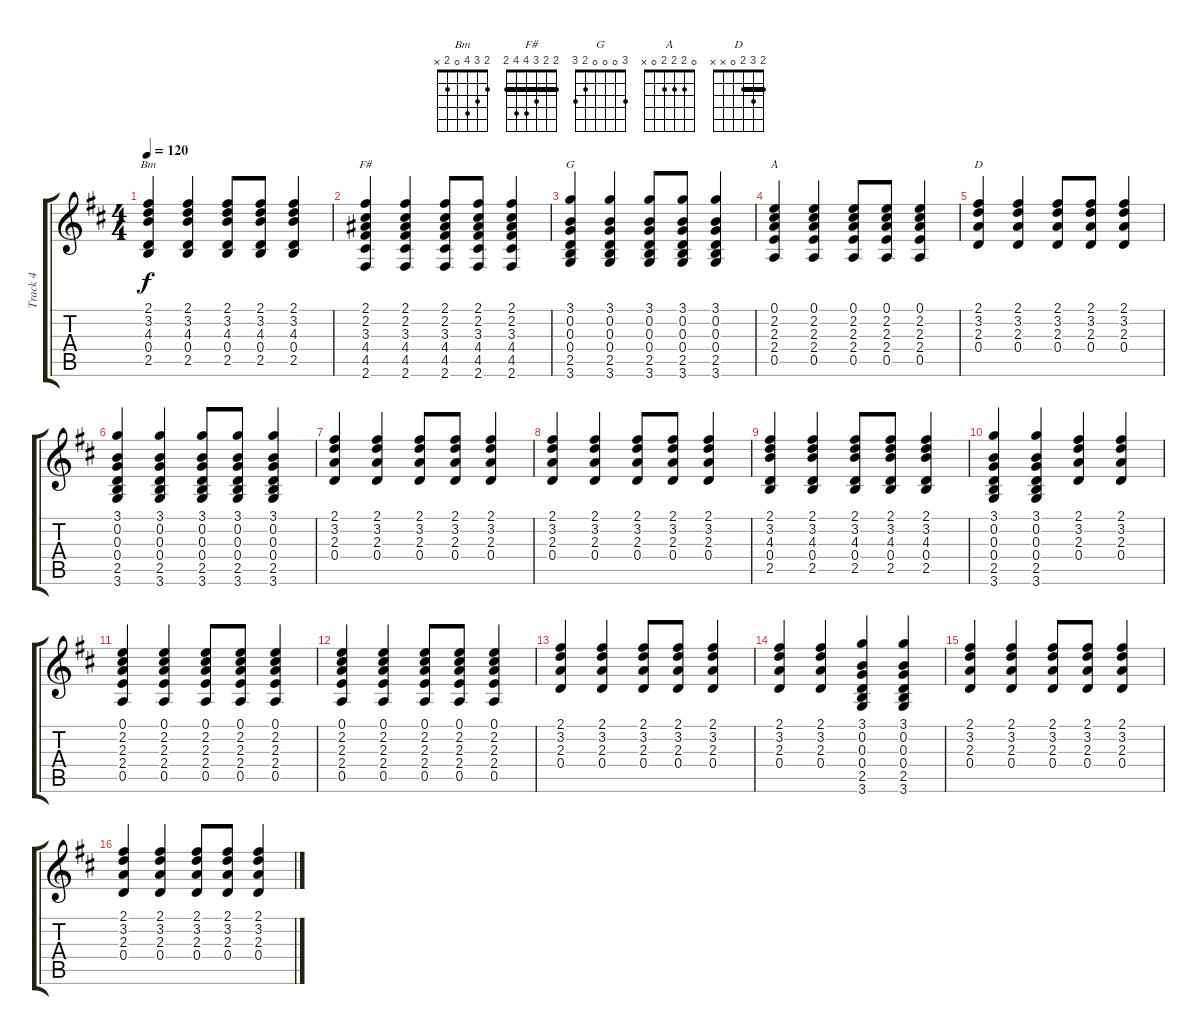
\track ("Track 4" "Track 4") {instrument acousticguitarnylon}
\staff {score tabs}
\tuning (E4 B3 G3 D3 A2 E2) {hide}
\chord ("Bm" 2 3 4 0 2 x)
\chord ("F#" 2 2 3 4 4 2) {barre 2}
\chord ("G" 3 0 0 0 2 3)
\chord ("A" 0 2 2 2 0 x)
\chord ("D" 2 3 2 0 x x) {barre 2}
\ts (4 4)
\tempo 120
\clef g2
\ks d
(2.1 3.2 4.3 0.4 2.5).4{ch "Bm" dy f} (2.1 3.2 4.3 0.4 2.5).4 (2.1 3.2 4.3 0.4 2.5).8 (2.1 3.2 4.3 0.4 2.5).8 (2.1 3.2 4.3 0.4 2.5).4 |
(2.1 2.2 3.3 4.4 4.5 2.6).4{ch "F#"} (2.1 2.2 3.3 4.4 4.5 2.6).4 (2.1 2.2 3.3 4.4 4.5 2.6).8 (2.1 2.2 3.3 4.4 4.5 2.6).8 (2.1 2.2 3.3 4.4 4.5 2.6).4 |
(3.1 0.2 0.3 0.4 2.5 3.6).4{ch "G"} (3.1 0.2 0.3 0.4 2.5 3.6).4 (3.1 0.2 0.3 0.4 2.5 3.6).8 (3.1 0.2 0.3 0.4 2.5 3.6).8 (3.1 0.2 0.3 0.4 2.5 3.6).4 |
(0.1 2.2 2.3 2.4 0.5).4{ch "A"} (0.1 2.2 2.3 2.4 0.5).4 (0.1 2.2 2.3 2.4 0.5).8 (0.1 2.2 2.3 2.4 0.5).8 (0.1 2.2 2.3 2.4 0.5).4 |
(2.1 3.2 2.3 0.4).4{ch "D"} (2.1 3.2 2.3 0.4).4 (2.1 3.2 2.3 0.4).8 (2.1 3.2 2.3 0.4).8 (2.1 3.2 2.3 0.4).4 |
(3.1 0.2 0.3 0.4 2.5 3.6).4 (3.1 0.2 0.3 0.4 2.5 3.6).4 (3.1 0.2 0.3 0.4 2.5 3.6).8 (3.1 0.2 0.3 0.4 2.5 3.6).8 (3.1 0.2 0.3 0.4 2.5 3.6).4 |
(2.1 3.2 2.3 0.4).4 (2.1 3.2 2.3 0.4).4 (2.1 3.2 2.3 0.4).8 (2.1 3.2 2.3 0.4).8 (2.1 3.2 2.3 0.4).4 |
(2.1 3.2 2.3 0.4).4 (2.1 3.2 2.3 0.4).4 (2.1 3.2 2.3 0.4).8 (2.1 3.2 2.3 0.4).8 (2.1 3.2 2.3 0.4).4 |
(2.1 3.2 4.3 0.4 2.5).4 (2.1 3.2 4.3 0.4 2.5).4 (2.1 3.2 4.3 0.4 2.5).8 (2.1 3.2 4.3 0.4 2.5).8 (2.1 3.2 4.3 0.4 2.5).4 |
(3.1 0.2 0.3 0.4 2.5 3.6).4 (3.1 0.2 0.3 0.4 2.5 3.6).4 (2.1 3.2 2.3 0.4).4 (2.1 3.2 2.3 0.4).4 |
(0.1 2.2 2.3 2.4 0.5).4 (0.1 2.2 2.3 2.4 0.5).4 (0.1 2.2 2.3 2.4 0.5).8 (0.1 2.2 2.3 2.4 0.5).8 (0.1 2.2 2.3 2.4 0.5).4 |
(0.1 2.2 2.3 2.4 0.5).4 (0.1 2.2 2.3 2.4 0.5).4 (0.1 2.2 2.3 2.4 0.5).8 (0.1 2.2 2.3 2.4 0.5).8 (0.1 2.2 2.3 2.4 0.5).4 |
(2.1 3.2 2.3 0.4).4 (2.1 3.2 2.3 0.4).4 (2.1 3.2 2.3 0.4).8 (2.1 3.2 2.3 0.4).8 (2.1 3.2 2.3 0.4).4 |
(2.1 3.2 2.3 0.4).4 (2.1 3.2 2.3 0.4).4 (3.1 0.2 0.3 0.4 2.5 3.6).4 (3.1 0.2 0.3 0.4 2.5 3.6).4 |
(2.1 3.2 2.3 0.4).4 (2.1 3.2 2.3 0.4).4 (2.1 3.2 2.3 0.4).8 (2.1 3.2 2.3 0.4).8 (2.1 3.2 2.3 0.4).4 |
(2.1 3.2 2.3 0.4).4 (2.1 3.2 2.3 0.4).4 (2.1 3.2 2.3 0.4).8 (2.1 3.2 2.3 0.4).8 (2.1 3.2 2.3 0.4).4
